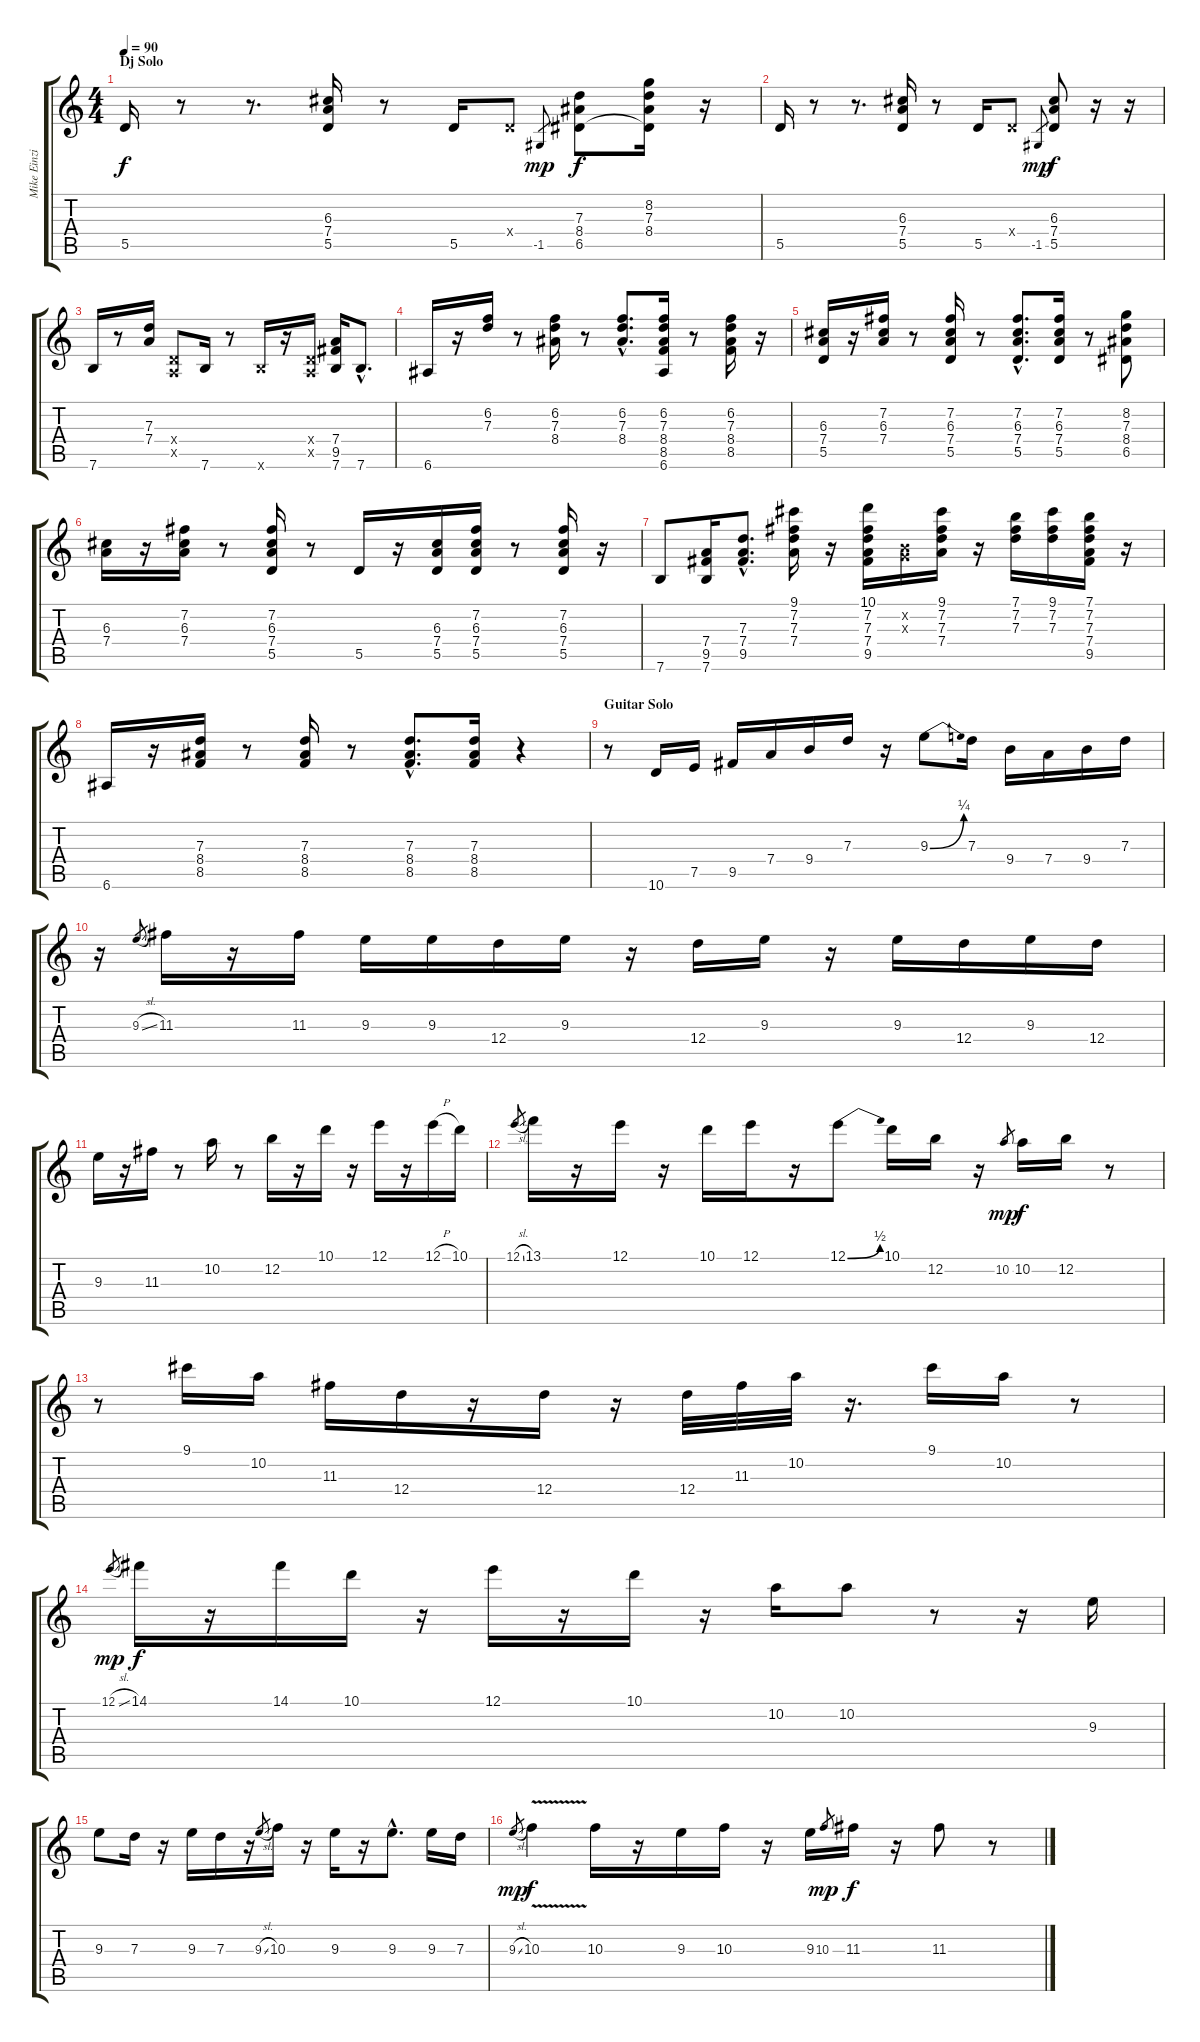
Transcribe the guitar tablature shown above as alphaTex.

\track ("Mike Einziger [Acoustic Guitar]" "Mike Einzi") {instrument acousticguitarsteel}
\staff {score tabs}
\tuning (E4 B3 G3 D3 A2 E2) {hide}
\ts (4 4)
\section ("" "Dj Solo")
\tempo 90
\clef g2
\ks c
5.5.16{dy f} r.8 r.8{d} (6.3 7.4 5.5).16 r.8 5.5.16 0.4{x}.8 -1.5.8{gr dy mp} (7.3 8.4 6.5).8{dy f} (8.2 7.3 8.4 6.5{t}).16 r.16 |
5.5.16 r.8 r.8{d} (6.3 7.4 5.5).16 r.8 5.5.16 0.4{x}.8 -1.5.8{gr dy mp} (6.3 7.4 5.5).8{dy f} r.16 r.16 |
7.6.16 r.8 (7.3 7.4).16 (0.4{x} 0.5{x}).8 7.6.16 r.8 7.6{x}.16 r.16 (0.4{x} 0.5{x}).16 (7.4 9.5 7.6).16 7.6{hac}.8{d} |
6.6.16 r.16 (6.2 7.3).16 r.8 (6.2 7.3 8.4).16 r.8 (6.2{hac} 7.3{hac} 8.4{hac}).8{d} (6.2 7.3 8.4 8.5 6.6).16 r.8 (6.2 7.3 8.4 8.5).16 r.16 |
(6.3 7.4 5.5).16 r.16 (7.2 6.3 7.4).16 r.8 (7.2 6.3 7.4 5.5).16 r.8 (7.2{hac} 6.3{hac} 7.4{hac} 5.5{hac}).8{d} (7.2 6.3 7.4 5.5).16 r.8 (8.2 7.3 8.4 6.5).8 |
(6.3 7.4).16 r.16 (7.2 6.3 7.4).16 r.8 (7.2 6.3 7.4 5.5).16 r.8 5.5.16 r.16 (6.3 7.4 5.5).16 (7.2 6.3 7.4 5.5).16 r.8 (7.2 6.3 7.4 5.5).16 r.16 |
7.6.8 (7.4 9.5 7.6).16 (7.3{hac} 7.4{hac} 9.5{hac}).8{d} (9.1 7.2 7.3 7.4).16 r.16 (10.1 7.2 7.3 7.4 9.5).16 (0.2{x} 0.3{x}).16 (9.1 7.2 7.3 7.4).16 r.16 (7.1 7.2 7.3).16 (9.1 7.2 7.3).16 (7.1 7.2 7.3 7.4 9.5).16 r.16 |
6.6.16 r.16 (7.3 8.4 8.5).16 r.8 (7.3 8.4 8.5).16 r.8 (7.3{hac} 8.4{hac} 8.5{hac}).8{d} (7.3 8.4 8.5).16 r.4 |
\section ("" "Guitar Solo")
r.8 10.6.16 7.5.16 9.5.16 7.4.16 9.4.16 7.3.16 r.16 9.3{be (bend 0 0 60 1)}.8 7.3.16 9.4.16 7.4.16 9.4.16 7.3.16 |
r.16 9.3{sl}.8{gr} 11.3.16 r.16 11.3.16 9.3.16 9.3.16 12.4.16 9.3.16 r.16 12.4.16 9.3.16 r.16 9.3.16 12.4.16 9.3.16 12.4.16 |
9.3.16 r.16 11.3.16 r.8 10.2.16 r.8 12.2.16 r.16 10.1.16 r.16 12.1.16 r.16 12.1{h}.16 10.1.16 |
12.1{sl}.8{gr} 13.1.16 r.16 12.1.16 r.16 10.1.16 12.1.16 r.16 12.1{be (bend 0 0 60 2)}.8 10.1.16 12.2.16 r.16 10.2.8{gr dy mp} 10.2.16{dy f} 12.2.16 r.8 |
r.8 9.1.16 10.2.16 11.3.16 12.4.16 r.16 12.4.16 r.16 12.4.32 11.3.32 10.2.32 r.16{d} 9.1.16 10.2.16 r.8 |
12.1{sl}.8{gr dy mp} 14.1.16{dy f} r.16 14.1.16 10.1.16 r.16 12.1.16 r.16 10.1.16 r.16 10.2.16 10.2.8 r.8 r.16 9.3.16 |
9.3.8 7.3.16 r.16 9.3.16 7.3.16 r.16 9.3{sl}.8{gr} 10.3.16 r.16 9.3.16 r.16 9.3{hac}.8{d} 9.3.16 7.3.16 |
9.3{sl}.8{gr dy mp} 10.3{v}.4{dy f} 10.3.16 r.16 9.3.16 10.3.16 r.16 9.3.16 10.3.8{gr dy mp} 11.3.16{dy f} r.16 11.3.8 r.8
